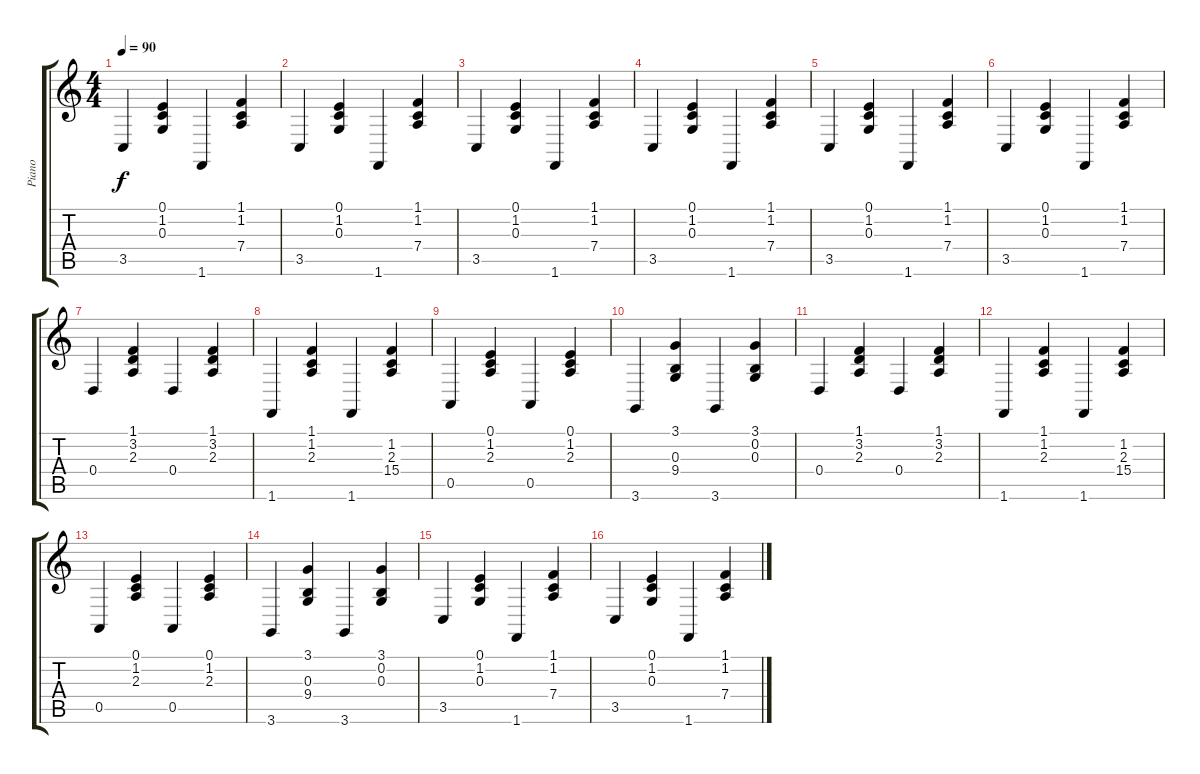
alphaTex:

\track ("Piano" "Piano") {instrument acousticgrandpiano}
\staff {score tabs}
\tuning (E4 B3 G3 D3 A2 E2) {hide}
\ts (4 4)
\tempo 90
\clef g2
\ks c
3.5.4{dy f} (0.1 1.2 0.3).4 1.6.4 (1.1 1.2 7.4).4 |
3.5.4 (0.1 1.2 0.3).4 1.6.4 (1.1 1.2 7.4).4 |
3.5.4 (0.1 1.2 0.3).4 1.6.4 (1.1 1.2 7.4).4 |
3.5.4 (0.1 1.2 0.3).4 1.6.4 (1.1 1.2 7.4).4 |
3.5.4 (0.1 1.2 0.3).4 1.6.4 (1.1 1.2 7.4).4 |
3.5.4 (0.1 1.2 0.3).4 1.6.4 (1.1 1.2 7.4).4 |
0.4.4 (1.1 3.2 2.3).4 0.4.4 (1.1 3.2 2.3).4 |
1.6.4 (1.1 1.2 2.3).4 1.6.4 (1.2 2.3 15.4).4 |
0.5.4 (0.1 1.2 2.3).4 0.5.4 (0.1 1.2 2.3).4 |
3.6.4 (3.1 0.3 9.4).4 3.6.4 (3.1 0.2 0.3).4 |
0.4.4 (1.1 3.2 2.3).4 0.4.4 (1.1 3.2 2.3).4 |
1.6.4 (1.1 1.2 2.3).4 1.6.4 (1.2 2.3 15.4).4 |
0.5.4 (0.1 1.2 2.3).4 0.5.4 (0.1 1.2 2.3).4 |
3.6.4 (3.1 0.3 9.4).4 3.6.4 (3.1 0.2 0.3).4 |
3.5.4 (0.1 1.2 0.3).4 1.6.4 (1.1 1.2 7.4).4 |
3.5.4 (0.1 1.2 0.3).4 1.6.4 (1.1 1.2 7.4).4
